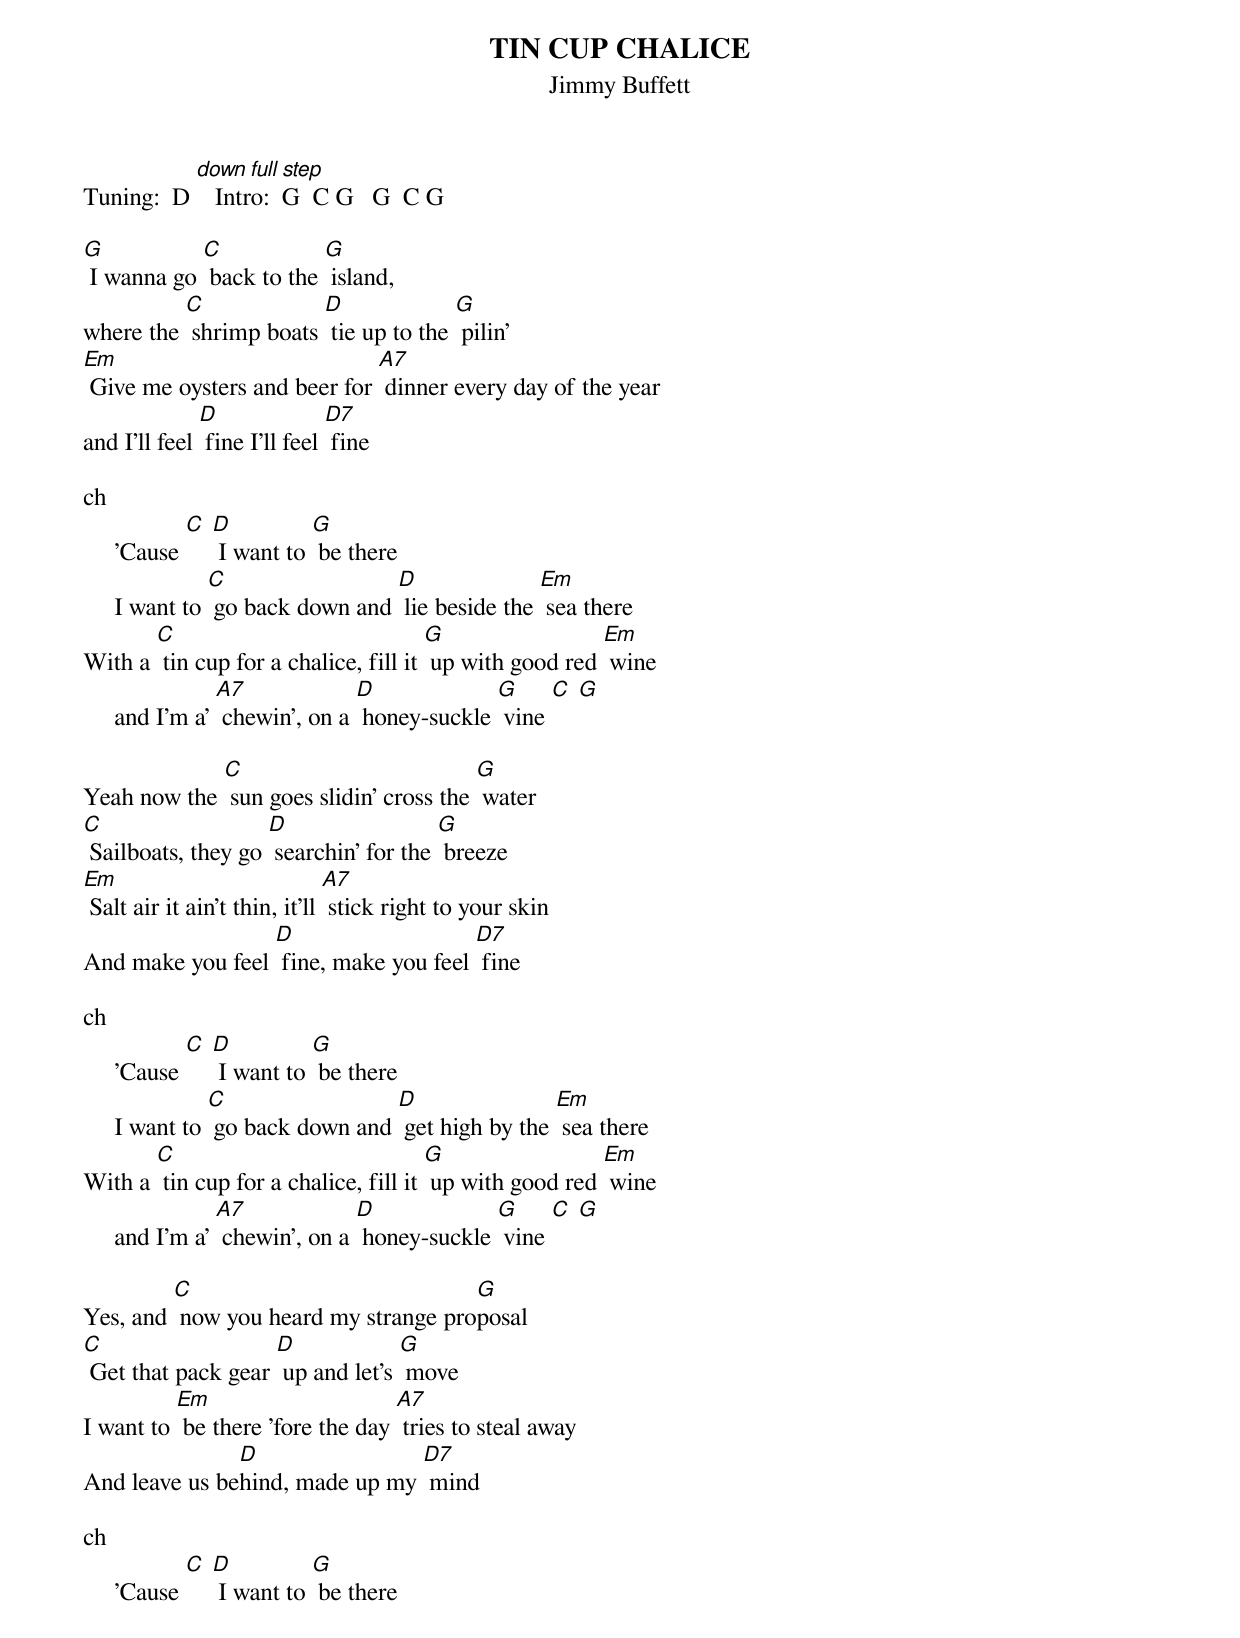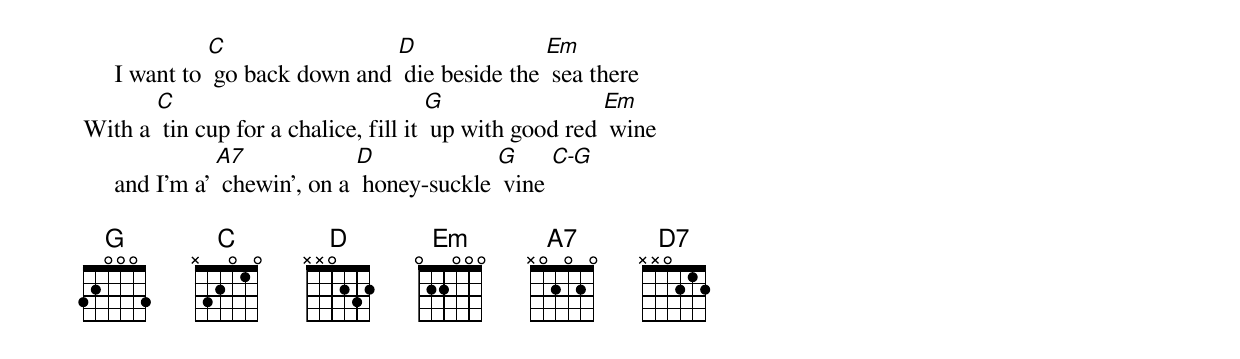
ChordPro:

{title: TIN CUP CHALICE}
{subtitle: Jimmy Buffett}

Tuning:  D [down full step]   Intro:  G  C G   G  C G

[G] I wanna go [C] back to the [G] island,
where the [C] shrimp boats [D] tie up to the [G] pilin'
[Em] Give me oysters and beer for [A7] dinner every day of the year
and I'll feel [D] fine I'll feel [D7] fine

ch
     'Cause [C] [D] I want to [G] be there
     I want to [C] go back down and [D] lie beside the [Em] sea there
With a [C] tin cup for a chalice, fill it [G] up with good red [Em] wine
     and I'm a' [A7] chewin', on a [D] honey-suckle [G] vine [C] [G]

Yeah now the [C] sun goes slidin' cross the [G] water
[C] Sailboats, they go [D] searchin' for the [G] breeze
[Em] Salt air it ain't thin, it’ll [A7] stick right to your skin
And make you feel [D] fine, make you feel [D7] fine

ch
     'Cause [C] [D] I want to [G] be there
     I want to [C] go back down and [D] get high by the [Em] sea there
With a [C] tin cup for a chalice, fill it [G] up with good red [Em] wine
     and I'm a' [A7] chewin', on a [D] honey-suckle [G] vine [C] [G]

Yes, and [C] now you heard my strange pro[G]posal
[C] Get that pack gear [D] up and let's [G] move
I want to [Em] be there 'fore the day [A7] tries to steal away
And leave us be[D]hind, made up my [D7] mind

ch
     'Cause [C] [D] I want to [G] be there
     I want to [C] go back down and [D] die beside the [Em] sea there
With a [C] tin cup for a chalice, fill it [G] up with good red [Em] wine
     and I'm a' [A7] chewin', on a [D] honey-suckle [G] vine [C-G]

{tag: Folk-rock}
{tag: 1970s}
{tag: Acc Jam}
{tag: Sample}
